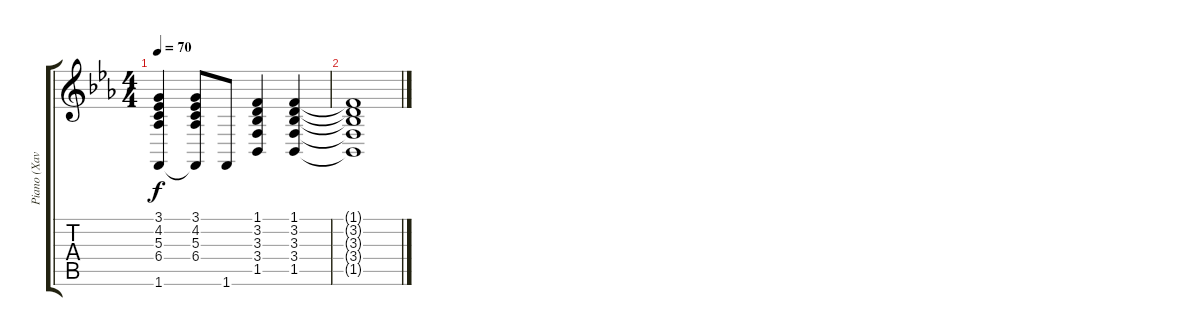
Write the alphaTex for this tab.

\track ("Piano (Xavier)" "Piano (Xav") {instrument electricgrandpiano}
\staff {score tabs}
\tuning (E4 B3 G3 D3 A2 E2) {hide}
\ts (4 4)
\tempo 70
\clef g2
\ks eb
(3.1 4.2 5.3 6.4 1.6).4{dy f} (3.1 4.2 5.3 6.4 1.6{t}).8 1.6.8 (1.1 3.2 3.3 3.4 1.5).4 (1.1 3.2 3.3 3.4 1.5).4 |
(1.1{t} 3.2{t} 3.3{t} 3.4{t} 1.5{t}).1
